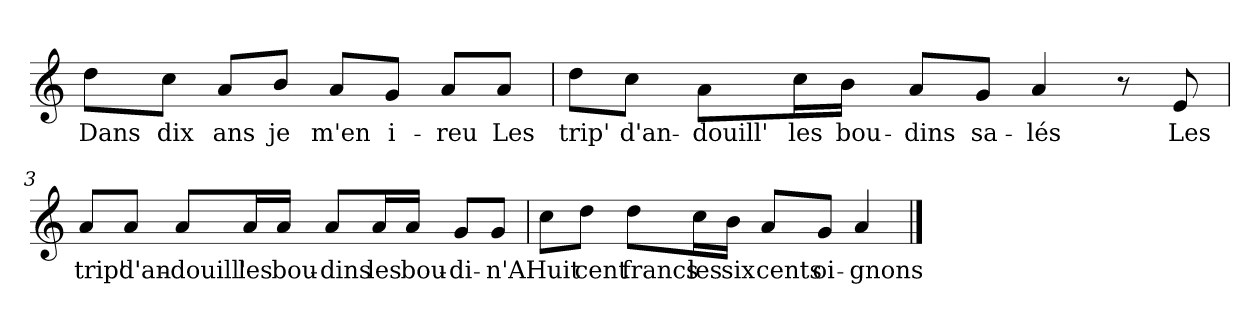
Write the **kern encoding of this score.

**kern	**text
*part1	*part1
*staff1	*staff1
*clefG2	*
*k[]	*
*C:	*
=1	=1
!	!LO:LY:b
8dd\L	Dans
!	!LO:LY:b
8cc\J	dix
!	!LO:LY:b
8a/L	ans
!	!LO:LY:b
8b/J	je
!	!LO:LY:b
8a/L	m'en
!	!LO:LY:b
8g/J	i-
!	!LO:LY:b
8a/L	-reu
!	!LO:LY:b
8a/J	Les
=2	=2
!	!LO:LY:b
8dd\L	trip'
!	!LO:LY:b
8cc\J	d'an-
!	!LO:LY:b
8a\L	-douill'
!	!LO:LY:b
16cc\L	les
!	!LO:LY:b
16b\JJ	bou-
!	!LO:LY:b
8a/L	-dins
!	!LO:LY:b
8g/J	sa-
!	!LO:LY:b
4a/	-lés
8r	.
!	!LO:LY:b
8e/	Les
!!LO:LB:g=z
=3	=3
!	!LO:LY:b
8a/L	trip'
!	!LO:LY:b
8a/J	d'an-
!	!LO:LY:b
8a/L	-douill'
!	!LO:LY:b
16a/L	les
!	!LO:LY:b
16a/JJ	bou-
!	!LO:LY:b
8a/L	-dins
!	!LO:LY:b
16a/L	les
!	!LO:LY:b
16a/JJ	bou-
!	!LO:LY:b
8g/L	-di-
!	!LO:LY:b
8g/J	-n'A
=4	=4
!	!LO:LY:b
8cc\L	Huit
!	!LO:LY:b
8dd\J	cent
!	!LO:LY:b
8dd\L	francs
!	!LO:LY:b
16cc\L	les
!	!LO:LY:b
16b\JJ	six
!	!LO:LY:b
8a/L	cents
!	!LO:LY:b
8g/J	oi-
!	!LO:LY:b
4a/	-gnons
==	==
*-	*-
